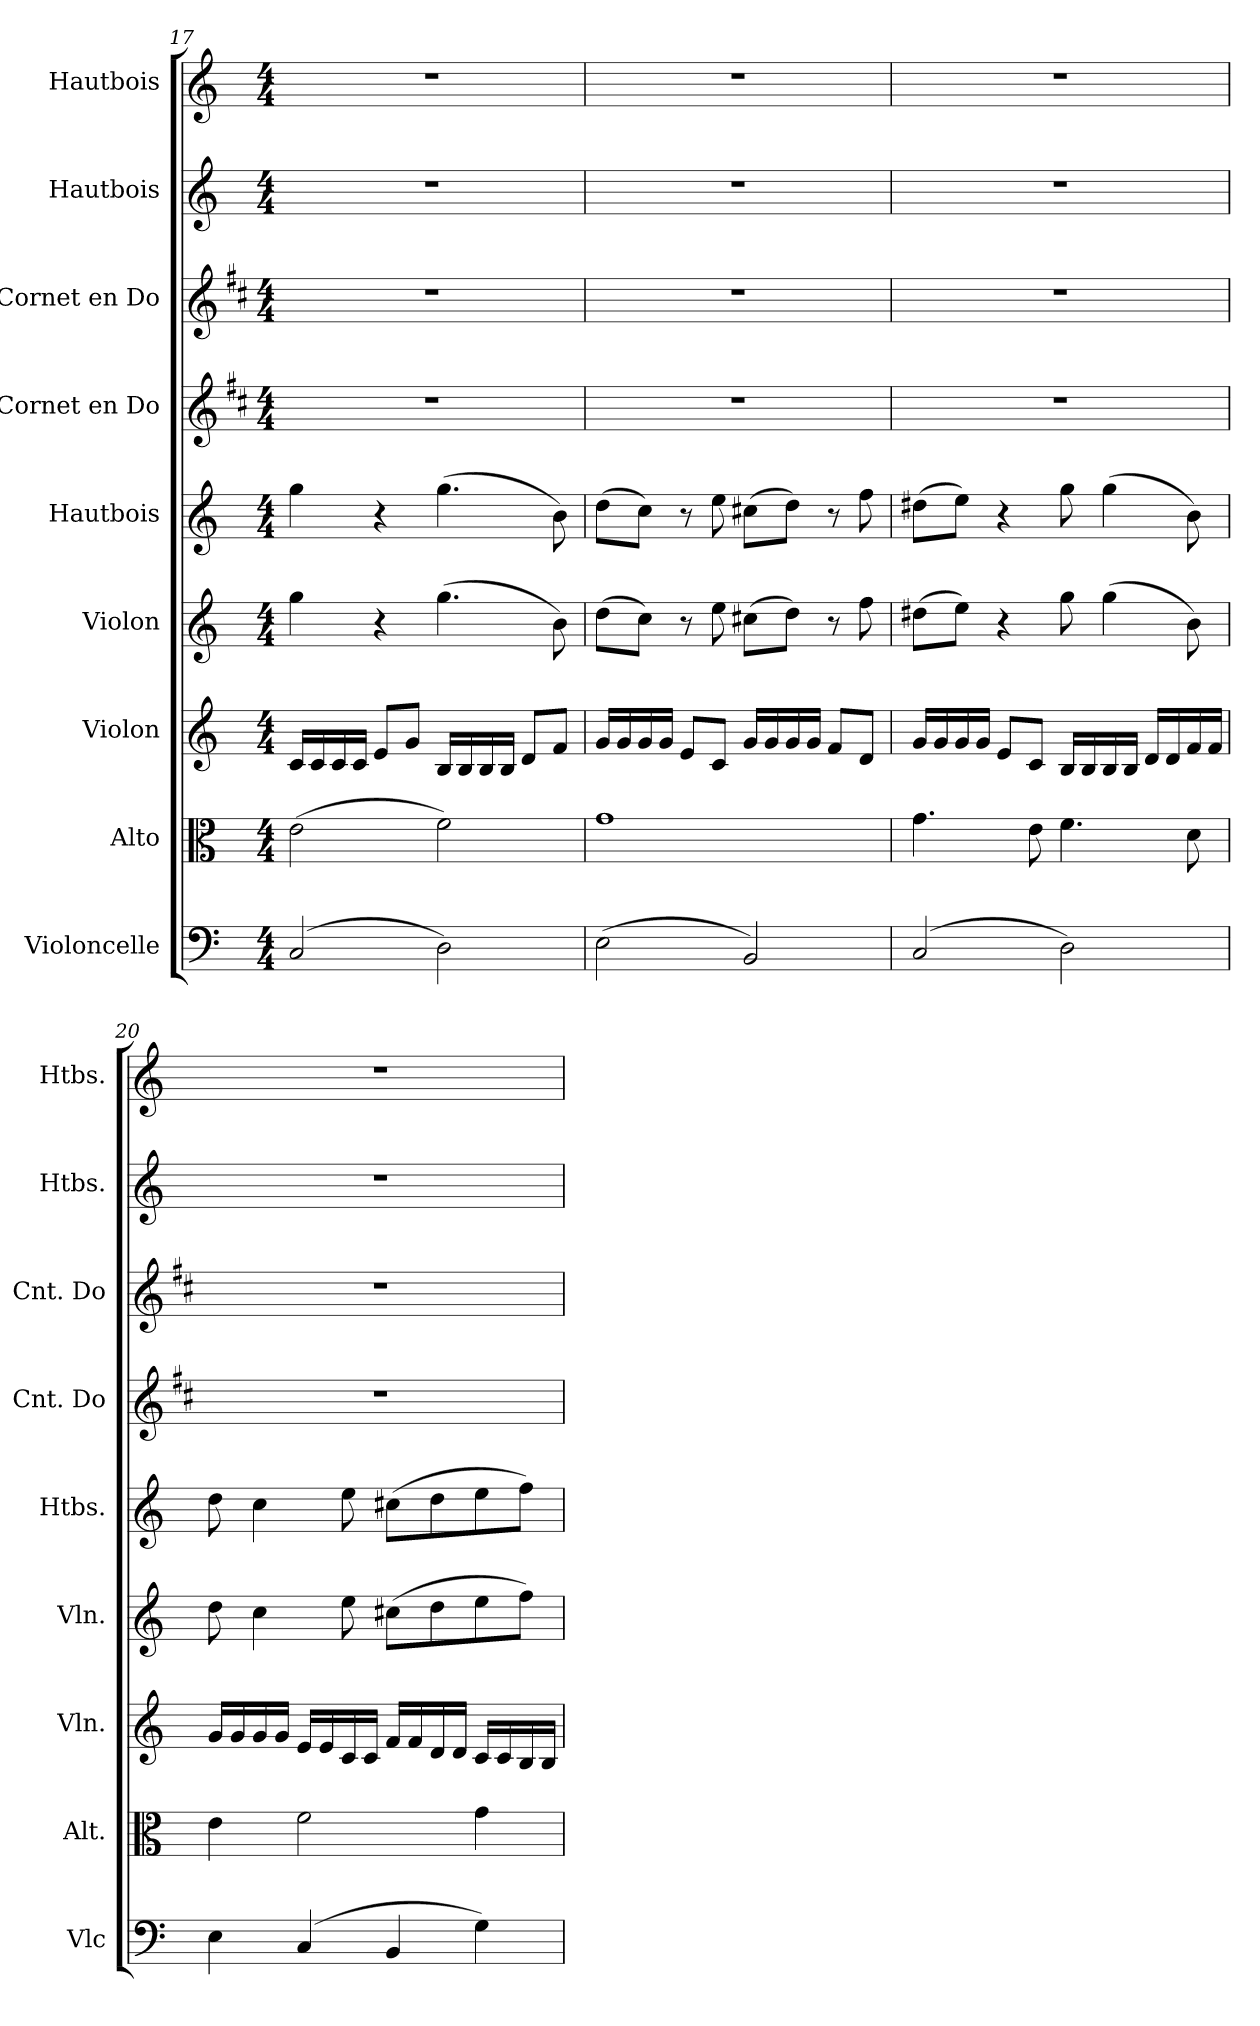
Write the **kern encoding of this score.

**kern	**kern	**kern	**kern	**kern	**kern	**kern	**kern	**kern
*part9	*part8	*part7	*part6	*part5	*part4	*part3	*part2	*part1
*staff9	*staff8	*staff7	*staff6	*staff5	*staff4	*staff3	*staff2	*staff1
*I"Violoncelle	*I"Alto	*I"Violon	*I"Violon	*I"Hautbois	*I"Cornet en Do	*I"Cornet en Do	*I"Hautbois	*I"Hautbois
*I'Vlc	*I'Alt.	*I'Vln.	*I'Vln.	*I'Htbs.	*I'Cnt. Do	*I'Cnt. Do	*I'Htbs.	*I'Htbs.
*clefF4	*clefC3	*clefG2	*clefG2	*clefG2	*clefG2	*clefG2	*clefG2	*clefG2
*	*	*	*	*	*ITrd1c2	*ITrd1c2	*	*
*k[]	*k[]	*k[]	*k[]	*k[]	*k[]	*k[]	*k[]	*k[]
*M4/4	*M4/4	*M4/4	*M4/4	*M4/4	*M4/4	*M4/4	*M4/4	*M4/4
=17	=17	=17	=17	=17	=17	=17	=17	=17
(2C/	(2e\	16c/LL	4gg\	4gg\	1r	1r	1r	1r
.	.	16c/	.	.	.	.	.	.
.	.	16c/	.	.	.	.	.	.
.	.	16c/JJ	.	.	.	.	.	.
.	.	8e/L	4r	4r	.	.	.	.
.	.	8g/J	.	.	.	.	.	.
2D\)	2f\)	16B/LL	(4.gg\	(4.gg\	.	.	.	.
.	.	16B/	.	.	.	.	.	.
.	.	16B/	.	.	.	.	.	.
.	.	16B/JJ	.	.	.	.	.	.
.	.	8d/L	.	.	.	.	.	.
.	.	8f/J	8b\)	8b\)	.	.	.	.
!!LO:PB:g=z
=18	=18	=18	=18	=18	=18	=18	=18	=18
(2E\	1g	16g/LL	(8dd\L	(8dd\L	1r	1r	1r	1r
.	.	16g/	.	.	.	.	.	.
.	.	16g/	8cc\J)	8cc\J)	.	.	.	.
.	.	16g/JJ	.	.	.	.	.	.
.	.	8e/L	8r	8r	.	.	.	.
.	.	8c/J	8ee\	8ee\	.	.	.	.
2BB/)	.	16g/LL	(8cc#X\L	(8cc#X\L	.	.	.	.
.	.	16g/	.	.	.	.	.	.
.	.	16g/	8dd\J)	8dd\J)	.	.	.	.
.	.	16g/JJ	.	.	.	.	.	.
.	.	8f/L	8r	8r	.	.	.	.
.	.	8d/J	8ff\	8ff\	.	.	.	.
=19	=19	=19	=19	=19	=19	=19	=19	=19
(2C/	4.g\	16g/LL	(8dd#X\L	(8dd#X\L	1r	1r	1r	1r
.	.	16g/	.	.	.	.	.	.
.	.	16g/	8ee\J)	8ee\J)	.	.	.	.
.	.	16g/JJ	.	.	.	.	.	.
.	.	8e/L	4r	4r	.	.	.	.
.	8e\	8c/J	.	.	.	.	.	.
2D\)	4.f\	16B/LL	8gg\	8gg\	.	.	.	.
.	.	16B/	.	.	.	.	.	.
.	.	16B/	(4gg\	(4gg\	.	.	.	.
.	.	16B/JJ	.	.	.	.	.	.
.	.	16d/LL	.	.	.	.	.	.
.	.	16d/	.	.	.	.	.	.
.	8d\	16f/	8b\)	8b\)	.	.	.	.
.	.	16f/JJ	.	.	.	.	.	.
!!LO:PB:g=z
=20	=20	=20	=20	=20	=20	=20	=20	=20
4E\	4e\	16g/LL	8dd\	8dd\	1r	1r	1r	1r
.	.	16g/	.	.	.	.	.	.
.	.	16g/	4cc\	4cc\	.	.	.	.
.	.	16g/JJ	.	.	.	.	.	.
(4C/	2f\	16e/LL	.	.	.	.	.	.
.	.	16e/	.	.	.	.	.	.
.	.	16c/	8ee\	8ee\	.	.	.	.
.	.	16c/JJ	.	.	.	.	.	.
4BB/	.	16f/LL	(8cc#X\L	(8cc#X\L	.	.	.	.
.	.	16f/	.	.	.	.	.	.
.	.	16d/	8dd\	8dd\	.	.	.	.
.	.	16d/JJ	.	.	.	.	.	.
4G\)	4g\	16c/LL	8ee\	8ee\	.	.	.	.
.	.	16c/	.	.	.	.	.	.
.	.	16B/	8ff\J)	8ff\J)	.	.	.	.
.	.	16B/JJ	.	.	.	.	.	.
=	=	=	=	=	=	=	=	=
*-	*-	*-	*-	*-	*-	*-	*-	*-
